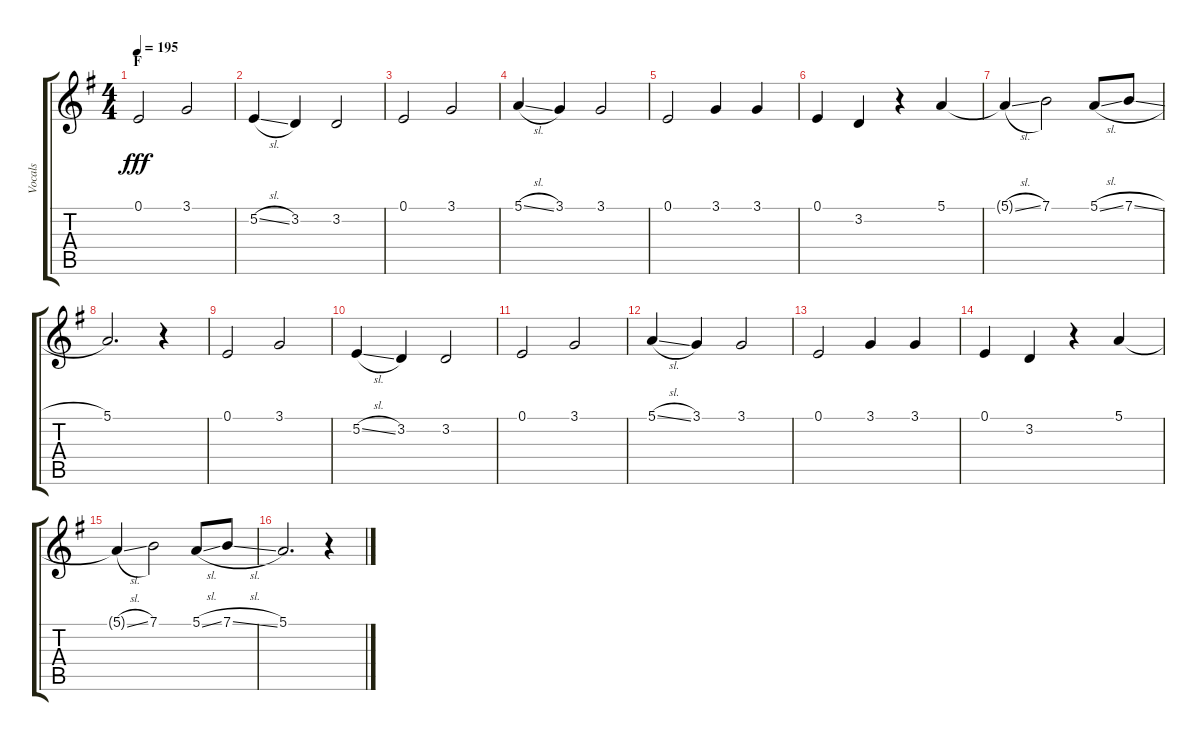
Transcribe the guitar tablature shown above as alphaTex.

\track ("Vocals" "Vocals") {instrument voiceoohs}
\staff {score tabs}
\tuning (E4 B3 G3 D3 A2 E2) {hide}
\ts (4 4)
\section ("" "F")
\tempo 195
\clef g2
\ks g
0.1.2{dy fff} 3.1.2 |
5.2{sl}.4 3.2.4 3.2.2 |
0.1.2 3.1.2 |
5.1{sl}.4 3.1.4 3.1.2 |
0.1.2 3.1.4 3.1.4 |
0.1.4 3.2.4 r.4 5.1.4 |
5.1{sl t}.4 7.1.2 5.1{sl}.8 7.1{sl}.8 |
5.1.2{d} r.4 |
0.1.2 3.1.2 |
5.2{sl}.4 3.2.4 3.2.2 |
0.1.2 3.1.2 |
5.1{sl}.4 3.1.4 3.1.2 |
0.1.2 3.1.4 3.1.4 |
0.1.4 3.2.4 r.4 5.1.4 |
5.1{sl t}.4 7.1.2 5.1{sl}.8 7.1{sl}.8 |
5.1.2{d} r.4
